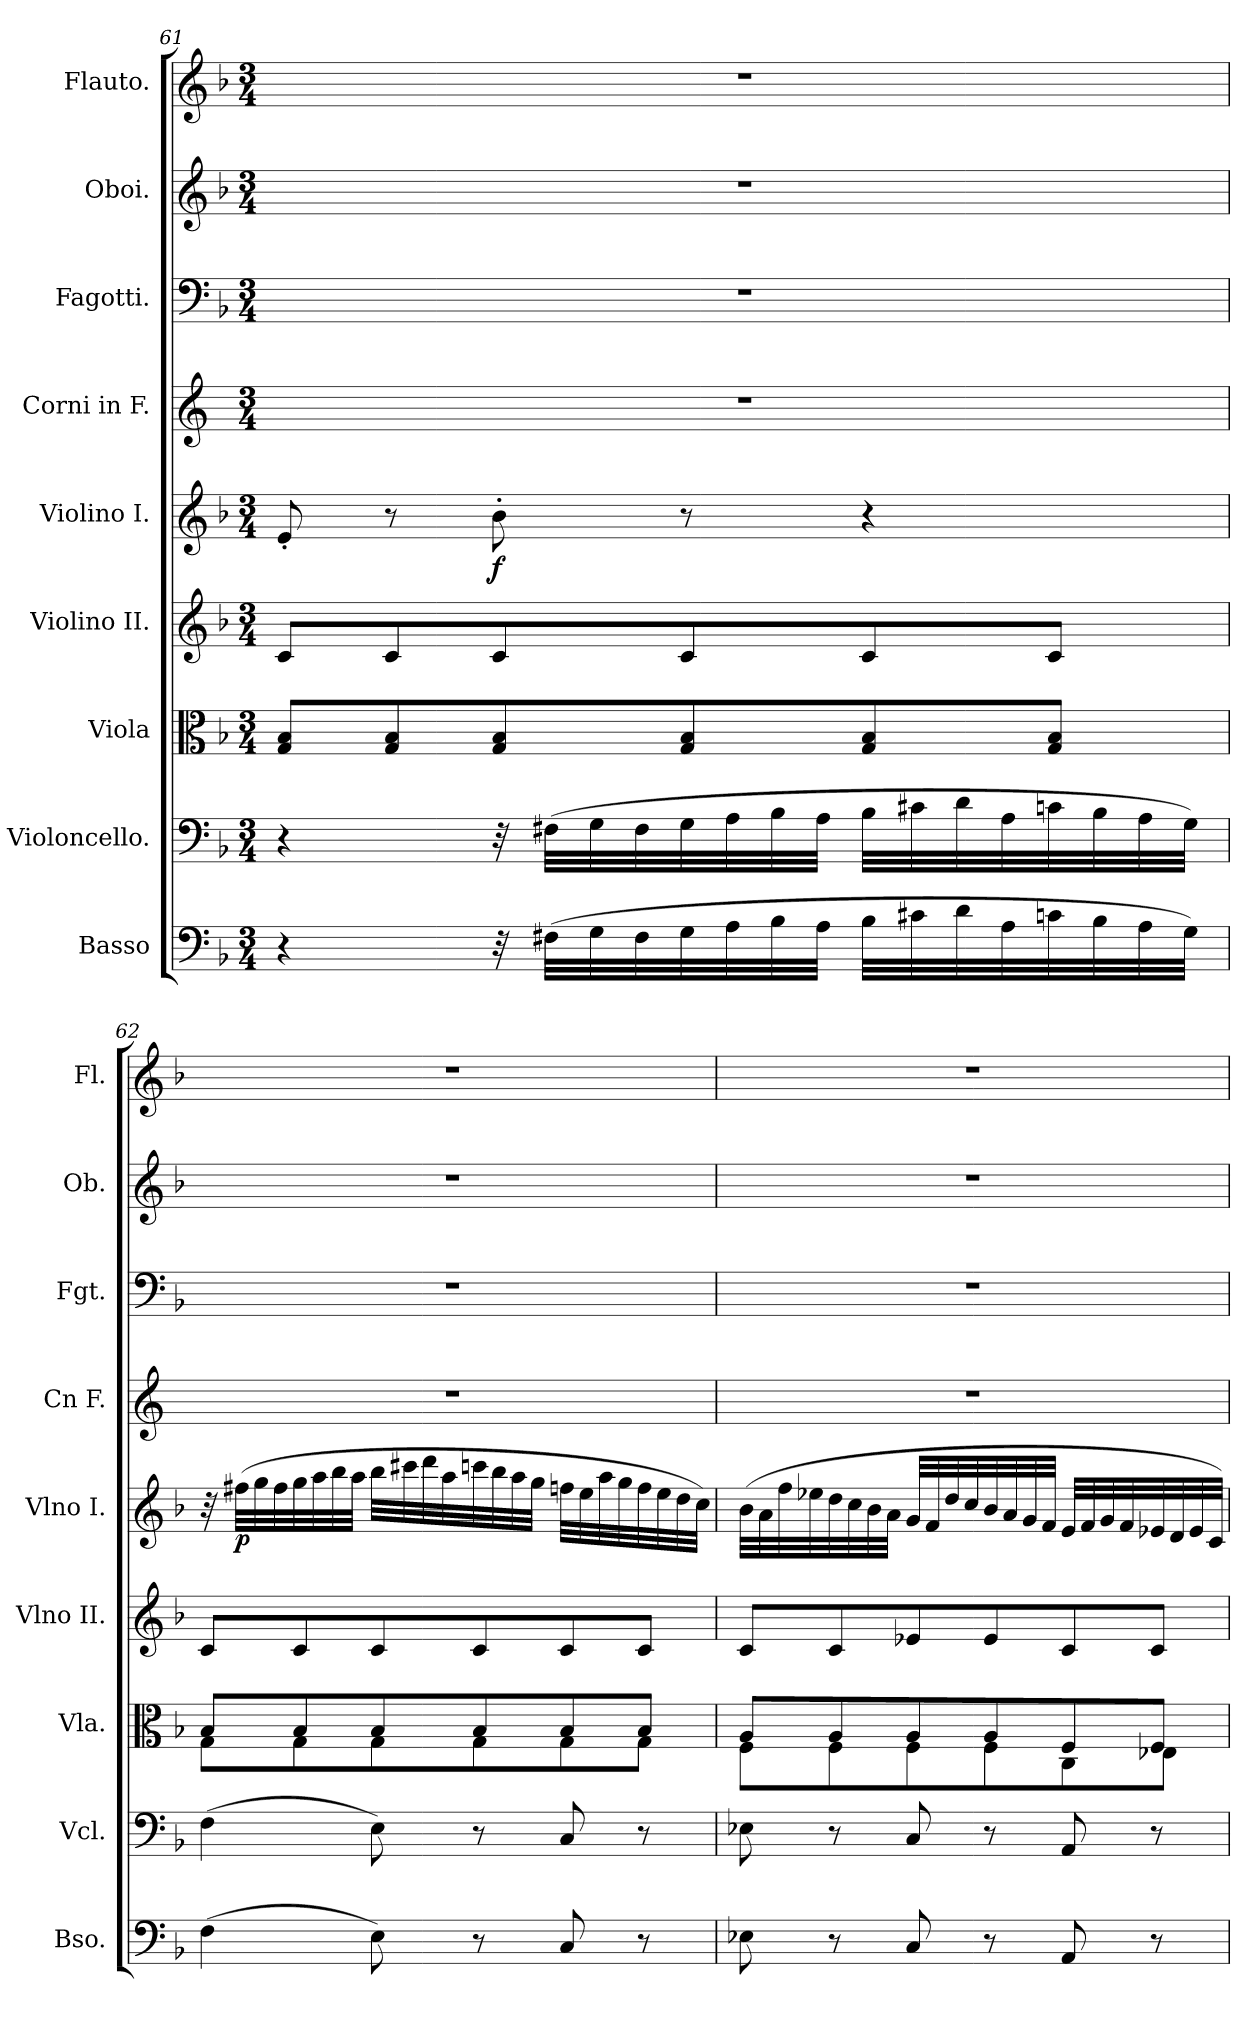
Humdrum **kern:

**kern	**kern	**kern	**kern	**kern	**dynam	**kern	**kern	**kern	**kern
*part9	*part8	*part7	*part6	*part5	*part5	*part4	*part3	*part2	*part1
*staff9	*staff8	*staff7	*staff6	*staff5	*staff5	*staff4	*staff3	*staff2	*staff1
*I"Basso	*I"Violoncello.	*I"Viola	*I"Violino II.	*I"Violino I.	*	*I"Corni in F.	*I"Fagotti.	*I"Oboi.	*I"Flauto.
*I'Bso.	*I'Vcl.	*I'Vla.	*I'Vlno II.	*I'Vlno I.	*	*I'Cn F.	*I'Fgt.	*I'Ob.	*I'Fl.
!!LO:LB:g=z
*clefF4	*clefF4	*clefC3	*clefG2	*clefG2	*	*clefG2	*clefF4	*clefG2	*clefG2
*ITrd7c12	*	*	*	*	*	*ITrd4c7	*	*	*
*k[b-]	*k[b-]	*k[b-]	*k[b-]	*k[b-]	*	*k[b-]	*k[b-]	*k[b-]	*k[b-]
*M3/4	*M3/4	*M3/4	*M3/4	*M3/4	*	*M3/4	*M3/4	*M3/4	*M3/4
=61	=61	=61	=61	=61	=61	=61	=61	=61	=61
4r	4r	8G/ 8B-/L	8c/L	8e'/	.	2.r	2.r	2.r	2.r
.	.	8G/ 8B-/	8c/	8r	.	.	.	.	.
!	!	!	!	!	!LO:DY:b	!	!	!	!
32r	32r	8G/ 8B-/	8c/	8b-'\	f	.	.	.	.
(>32FF#X\LLL	(>32F#X\LLL	.	.	.	.	.	.	.	.
32GG\	32G\	.	.	.	.	.	.	.	.
32FF#\	32F#\	.	.	.	.	.	.	.	.
32GG\	32G\	8G/ 8B-/	8c/	8r	.	.	.	.	.
32AA\	32A\	.	.	.	.	.	.	.	.
32BB-\	32B-\	.	.	.	.	.	.	.	.
32AA\JJJ	32A\JJJ	.	.	.	.	.	.	.	.
32BB-\LLL	32B-\LLL	8G/ 8B-/	8c/	4r	.	.	.	.	.
32C#X\	32c#X\	.	.	.	.	.	.	.	.
32D\	32d\	.	.	.	.	.	.	.	.
32AA\	32A\	.	.	.	.	.	.	.	.
32Cn\	32cn\	8G/ 8B-/J	8c/J	.	.	.	.	.	.
32BB-\	32B-\	.	.	.	.	.	.	.	.
32AA\	32A\	.	.	.	.	.	.	.	.
32GG\JJJ)	32G\JJJ)	.	.	.	.	.	.	.	.
=62	=62	=62	=62	=62	=62	=62	=62	=62	=62
*	*	*^	*	*	*	*	*	*	*
(>4FF\	(>4F\	8B-/L	8G\L	8c/L	32r	.	2.r	2.r	2.r	2.r
!	!	!	!	!	!	!LO:DY:b	!	!	!	!
.	.	.	.	.	(>32ff#X\LLL	p	.	.	.	.
.	.	.	.	.	32gg\	.	.	.	.	.
.	.	.	.	.	32ff#\	.	.	.	.	.
.	.	8B-/	8G\	8c/	32gg\	.	.	.	.	.
.	.	.	.	.	32aa\	.	.	.	.	.
.	.	.	.	.	32bb-\	.	.	.	.	.
.	.	.	.	.	32aa\JJJ	.	.	.	.	.
8EE\)	8E\)	8B-/	8G\	8c/	32bb-\LLL	.	.	.	.	.
.	.	.	.	.	32ccc#X\	.	.	.	.	.
.	.	.	.	.	32ddd\	.	.	.	.	.
.	.	.	.	.	32aa\	.	.	.	.	.
8r	8r	8B-/	8G\	8c/	32cccn\	.	.	.	.	.
.	.	.	.	.	32bb-\	.	.	.	.	.
.	.	.	.	.	32aa\	.	.	.	.	.
.	.	.	.	.	32gg\JJJ	.	.	.	.	.
8CC/	8C/	8B-/	8G\	8c/	32ffn\LLL	.	.	.	.	.
.	.	.	.	.	32ee\	.	.	.	.	.
.	.	.	.	.	32aa\	.	.	.	.	.
.	.	.	.	.	32gg\	.	.	.	.	.
8r	8r	8B-/J	8G\J	8c/J	32ff\	.	.	.	.	.
.	.	.	.	.	32ee\	.	.	.	.	.
.	.	.	.	.	32dd\	.	.	.	.	.
.	.	.	.	.	32cc\JJJ)	.	.	.	.	.
=63	=63	=63	=63	=63	=63	=63	=63	=63	=63	=63
8EE-X\	8E-X\	8A/L	8F\L	8c/L	(>32b-\LLL	.	2.r	2.r	2.r	2.r
.	.	.	.	.	32a\	.	.	.	.	.
.	.	.	.	.	32ff\	.	.	.	.	.
.	.	.	.	.	32ee-X\	.	.	.	.	.
8r	8r	8A/	8F\	8c/	32dd\	.	.	.	.	.
.	.	.	.	.	32cc\	.	.	.	.	.
.	.	.	.	.	32b-\	.	.	.	.	.
.	.	.	.	.	32a\JJJ	.	.	.	.	.
8CC/	8C/	8A/	8F\	8e-X/	32g/LLL	.	.	.	.	.
.	.	.	.	.	32f/	.	.	.	.	.
.	.	.	.	.	32dd/	.	.	.	.	.
.	.	.	.	.	32cc/	.	.	.	.	.
8r	8r	8A/	8F\	8e-/	32b-/	.	.	.	.	.
.	.	.	.	.	32a/	.	.	.	.	.
.	.	.	.	.	32g/	.	.	.	.	.
.	.	.	.	.	32f/JJJ	.	.	.	.	.
8AAA/	8AA/	8F/	8C\	8c/	32e/LLL	.	.	.	.	.
.	.	.	.	.	32f/	.	.	.	.	.
.	.	.	.	.	32g/	.	.	.	.	.
.	.	.	.	.	32f/	.	.	.	.	.
8r	8r	8F/J	8E-X\J	8c/J	32e-X/	.	.	.	.	.
.	.	.	.	.	32d/	.	.	.	.	.
.	.	.	.	.	32e-/	.	.	.	.	.
.	.	.	.	.	32c/JJJ)	.	.	.	.	.
*	*	*v	*v	*	*	*	*	*	*	*
=	=	=	=	=	=	=	=	=	=
*-	*-	*-	*-	*-	*-	*-	*-	*-	*-
